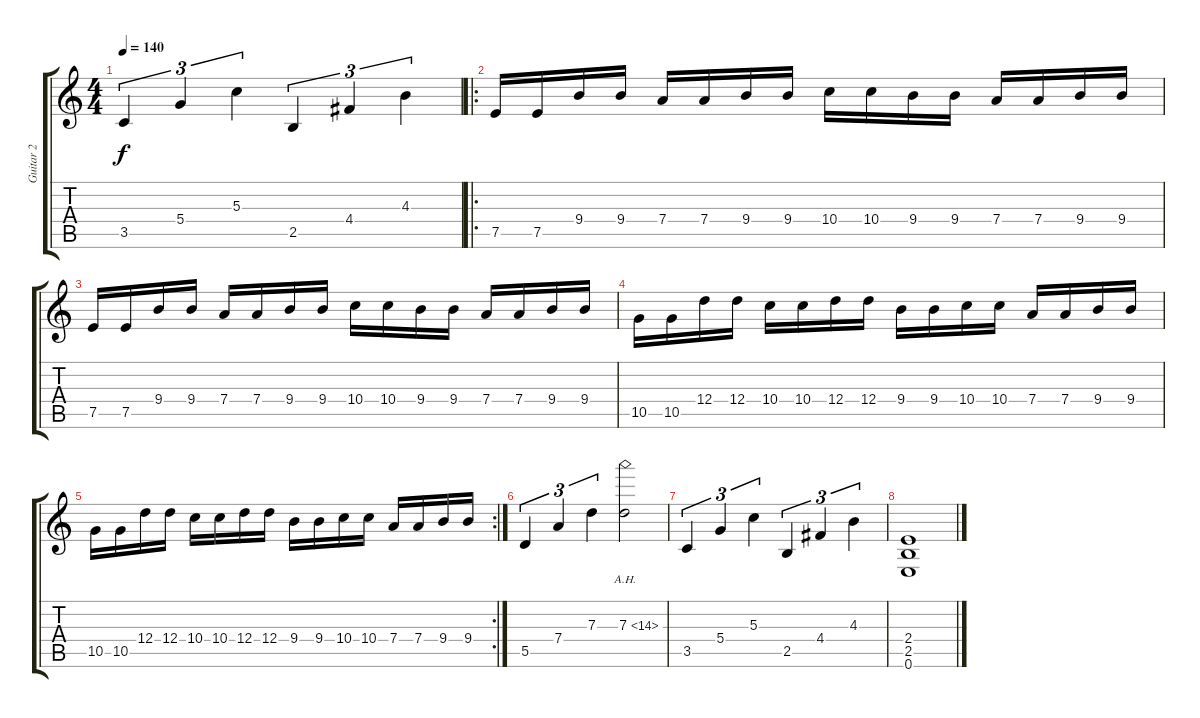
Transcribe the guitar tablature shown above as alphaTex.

\track ("Guitar 2" "Guitar 2") {instrument distortionguitar}
\staff {score tabs}
\tuning (E4 B3 G3 D3 A2 E2) {hide}
\ts (4 4)
\tempo 140
\clef g2
\ks c
3.5.4{tu (3 2) dy f} 5.4.4{tu (3 2)} 5.3.4{tu (3 2)} 2.5.4{tu (3 2)} 4.4.4{tu (3 2)} 4.3.4{tu (3 2)} |
\ro
7.5.16 7.5.16 9.4.16 9.4.16 7.4.16 7.4.16 9.4.16 9.4.16 10.4.16 10.4.16 9.4.16 9.4.16 7.4.16 7.4.16 9.4.16 9.4.16 |
7.5.16 7.5.16 9.4.16 9.4.16 7.4.16 7.4.16 9.4.16 9.4.16 10.4.16 10.4.16 9.4.16 9.4.16 7.4.16 7.4.16 9.4.16 9.4.16 |
10.5.16 10.5.16 12.4.16 12.4.16 10.4.16 10.4.16 12.4.16 12.4.16 9.4.16 9.4.16 10.4.16 10.4.16 7.4.16 7.4.16 9.4.16 9.4.16 |
\rc 2
10.5.16 10.5.16 12.4.16 12.4.16 10.4.16 10.4.16 12.4.16 12.4.16 9.4.16 9.4.16 10.4.16 10.4.16 7.4.16 7.4.16 9.4.16 9.4.16 |
5.5.4{tu (3 2)} 7.4.4{tu (3 2)} 7.3.4{tu (3 2)} 7.3{ah 7}.2 |
3.5.4{tu (3 2)} 5.4.4{tu (3 2)} 5.3.4{tu (3 2)} 2.5.4{tu (3 2)} 4.4.4{tu (3 2)} 4.3.4{tu (3 2)} |
(2.4 2.5 0.6).1
